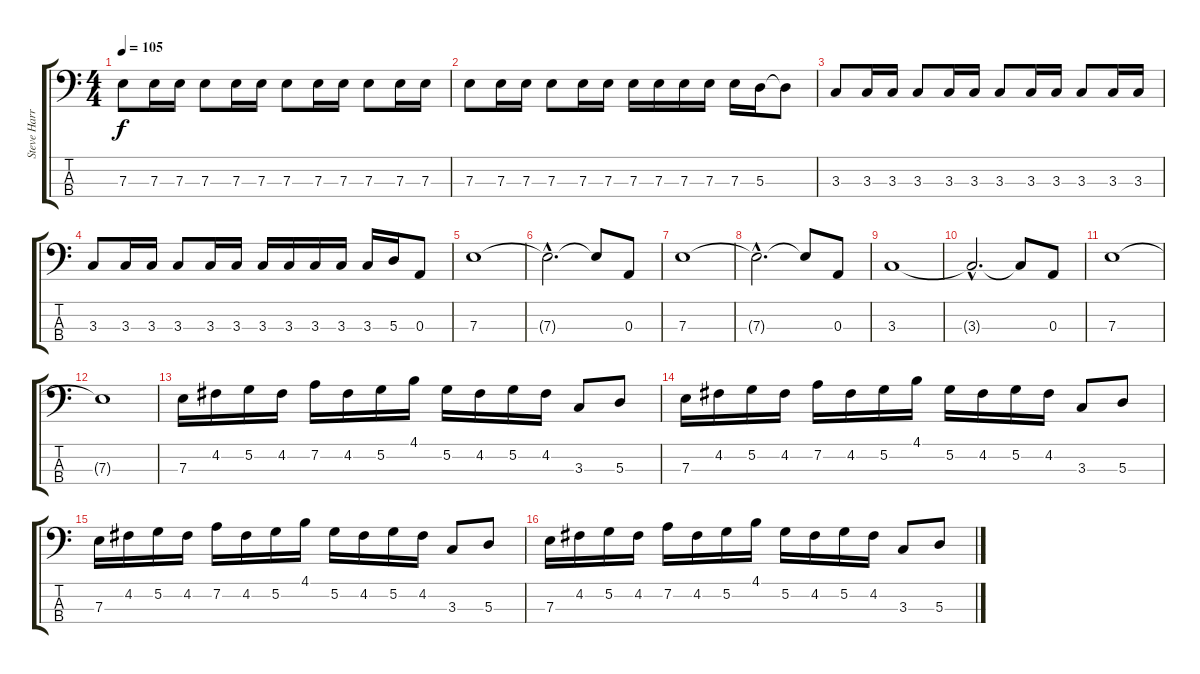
\track ("Steve Harris" "Steve Harr") {instrument electricbassfinger}
\staff {score tabs}
\tuning (G2 D2 A1 E1) {hide}
\ts (4 4)
\tempo 105
\clef f4
\ks c
7.3.8{dy f} 7.3.16 7.3.16 7.3.8 7.3.16 7.3.16 7.3.8 7.3.16 7.3.16 7.3.8 7.3.16 7.3.16 |
7.3.8 7.3.16 7.3.16 7.3.8 7.3.16 7.3.16 7.3.16 7.3.16 7.3.16 7.3.16 7.3.16 5.3.16 5.3{t}.8 |
3.3.8 3.3.16 3.3.16 3.3.8 3.3.16 3.3.16 3.3.8 3.3.16 3.3.16 3.3.8 3.3.16 3.3.16 |
3.3.8 3.3.16 3.3.16 3.3.8 3.3.16 3.3.16 3.3.16 3.3.16 3.3.16 3.3.16 3.3.16 5.3.16 0.3.8 |
7.3.1 |
7.3{hac t}.2{d} 7.3{t}.8 0.3.8 |
7.3.1 |
7.3{hac t}.2{d} 7.3{t}.8 0.3.8 |
3.3.1 |
3.3{hac t}.2{d} 3.3{t}.8 0.3.8 |
7.3.1 |
7.3{t}.1 |
7.3.16 4.2.16 5.2.16 4.2.16 7.2.16 4.2.16 5.2.16 4.1.16 5.2.16 4.2.16 5.2.16 4.2.16 3.3.8 5.3.8 |
7.3.16 4.2.16 5.2.16 4.2.16 7.2.16 4.2.16 5.2.16 4.1.16 5.2.16 4.2.16 5.2.16 4.2.16 3.3.8 5.3.8 |
7.3.16 4.2.16 5.2.16 4.2.16 7.2.16 4.2.16 5.2.16 4.1.16 5.2.16 4.2.16 5.2.16 4.2.16 3.3.8 5.3.8 |
7.3.16 4.2.16 5.2.16 4.2.16 7.2.16 4.2.16 5.2.16 4.1.16 5.2.16 4.2.16 5.2.16 4.2.16 3.3.8 5.3.8
